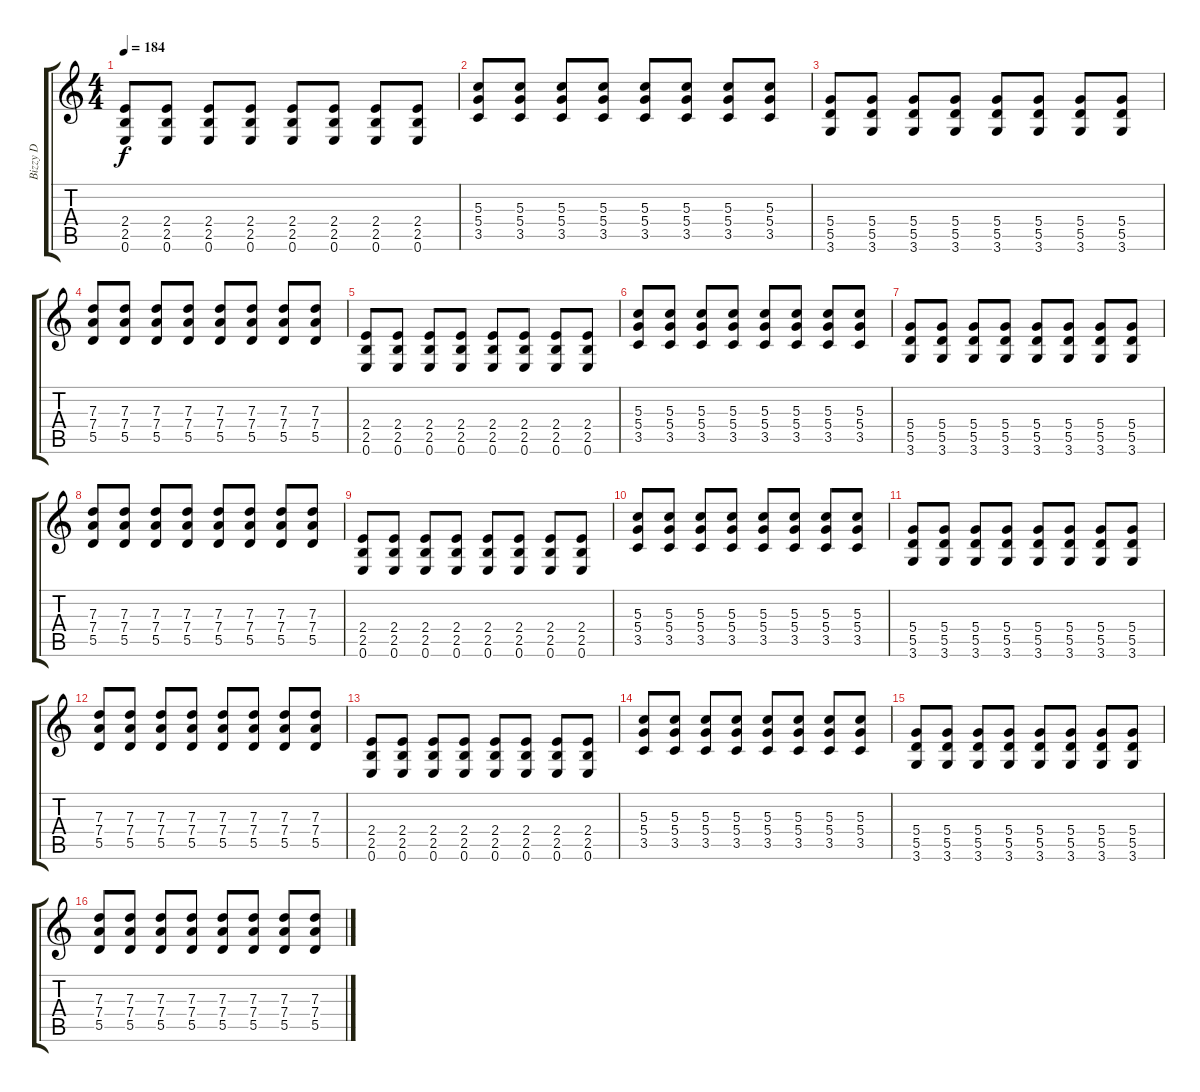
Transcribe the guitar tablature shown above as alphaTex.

\track ("Bizzy D" "Bizzy D") {instrument distortionguitar}
\staff {score tabs}
\tuning (E4 B3 G3 D3 A2 E2) {hide}
\ts (4 4)
\tempo 184
\clef g2
\ks c
(2.4 2.5 0.6).8{dy f} (2.4 2.5 0.6).8 (2.4 2.5 0.6).8 (2.4 2.5 0.6).8 (2.4 2.5 0.6).8 (2.4 2.5 0.6).8 (2.4 2.5 0.6).8 (2.4 2.5 0.6).8 |
(5.3 5.4 3.5).8 (5.3 5.4 3.5).8 (5.3 5.4 3.5).8 (5.3 5.4 3.5).8 (5.3 5.4 3.5).8 (5.3 5.4 3.5).8 (5.3 5.4 3.5).8 (5.3 5.4 3.5).8 |
(5.4 5.5 3.6).8 (5.4 5.5 3.6).8 (5.4 5.5 3.6).8 (5.4 5.5 3.6).8 (5.4 5.5 3.6).8 (5.4 5.5 3.6).8 (5.4 5.5 3.6).8 (5.4 5.5 3.6).8 |
(7.3 7.4 5.5).8 (7.3 7.4 5.5).8 (7.3 7.4 5.5).8 (7.3 7.4 5.5).8 (7.3 7.4 5.5).8 (7.3 7.4 5.5).8 (7.3 7.4 5.5).8 (7.3 7.4 5.5).8 |
(2.4 2.5 0.6).8 (2.4 2.5 0.6).8 (2.4 2.5 0.6).8 (2.4 2.5 0.6).8 (2.4 2.5 0.6).8 (2.4 2.5 0.6).8 (2.4 2.5 0.6).8 (2.4 2.5 0.6).8 |
(5.3 5.4 3.5).8 (5.3 5.4 3.5).8 (5.3 5.4 3.5).8 (5.3 5.4 3.5).8 (5.3 5.4 3.5).8 (5.3 5.4 3.5).8 (5.3 5.4 3.5).8 (5.3 5.4 3.5).8 |
(5.4 5.5 3.6).8 (5.4 5.5 3.6).8 (5.4 5.5 3.6).8 (5.4 5.5 3.6).8 (5.4 5.5 3.6).8 (5.4 5.5 3.6).8 (5.4 5.5 3.6).8 (5.4 5.5 3.6).8 |
(7.3 7.4 5.5).8 (7.3 7.4 5.5).8 (7.3 7.4 5.5).8 (7.3 7.4 5.5).8 (7.3 7.4 5.5).8 (7.3 7.4 5.5).8 (7.3 7.4 5.5).8 (7.3 7.4 5.5).8 |
(2.4 2.5 0.6).8 (2.4 2.5 0.6).8 (2.4 2.5 0.6).8 (2.4 2.5 0.6).8 (2.4 2.5 0.6).8 (2.4 2.5 0.6).8 (2.4 2.5 0.6).8 (2.4 2.5 0.6).8 |
(5.3 5.4 3.5).8 (5.3 5.4 3.5).8 (5.3 5.4 3.5).8 (5.3 5.4 3.5).8 (5.3 5.4 3.5).8 (5.3 5.4 3.5).8 (5.3 5.4 3.5).8 (5.3 5.4 3.5).8 |
(5.4 5.5 3.6).8 (5.4 5.5 3.6).8 (5.4 5.5 3.6).8 (5.4 5.5 3.6).8 (5.4 5.5 3.6).8 (5.4 5.5 3.6).8 (5.4 5.5 3.6).8 (5.4 5.5 3.6).8 |
(7.3 7.4 5.5).8 (7.3 7.4 5.5).8 (7.3 7.4 5.5).8 (7.3 7.4 5.5).8 (7.3 7.4 5.5).8 (7.3 7.4 5.5).8 (7.3 7.4 5.5).8 (7.3 7.4 5.5).8 |
(2.4 2.5 0.6).8 (2.4 2.5 0.6).8 (2.4 2.5 0.6).8 (2.4 2.5 0.6).8 (2.4 2.5 0.6).8 (2.4 2.5 0.6).8 (2.4 2.5 0.6).8 (2.4 2.5 0.6).8 |
(5.3 5.4 3.5).8 (5.3 5.4 3.5).8 (5.3 5.4 3.5).8 (5.3 5.4 3.5).8 (5.3 5.4 3.5).8 (5.3 5.4 3.5).8 (5.3 5.4 3.5).8 (5.3 5.4 3.5).8 |
(5.4 5.5 3.6).8 (5.4 5.5 3.6).8 (5.4 5.5 3.6).8 (5.4 5.5 3.6).8 (5.4 5.5 3.6).8 (5.4 5.5 3.6).8 (5.4 5.5 3.6).8 (5.4 5.5 3.6).8 |
(7.3 7.4 5.5).8 (7.3 7.4 5.5).8 (7.3 7.4 5.5).8 (7.3 7.4 5.5).8 (7.3 7.4 5.5).8 (7.3 7.4 5.5).8 (7.3 7.4 5.5).8 (7.3 7.4 5.5).8
